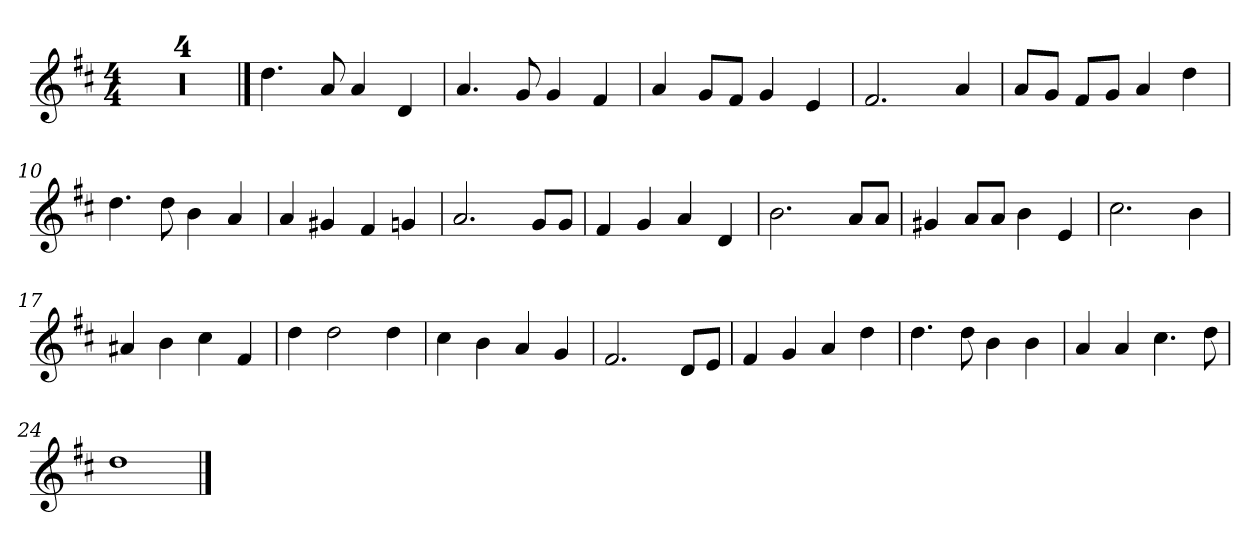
**kern
*part1
*staff1
*clefG2
*k[f#c#]
*D:
*M4/4
=1
1r
=2
1r
=3
1r
=4
1r
==5
4.dd
8a
4a
4d
=6
4.a
8g
4g
4f#
=7
4a
8g/L
8f#/J
4g
4e
=8
2.f#
4a
=9
8a/L
8g/J
8f#/L
8g/J
4a
4dd
=10
4.dd
8dd
4b
4a
=11
4a
4g#X
4f#
4gn
=12
2.a
8g/L
8g/J
=13
4f#
4g
4a
4d
=14
2.b
8a/L
8a/J
=15
4g#X
8a/L
8a/J
4b
4e
=16
2.cc#
4b
=17
4a#X
4b
4cc#
4f#
=18
4dd
2dd
4dd
=19
4cc#
4b
4a
4g
=20
2.f#
8d/L
8e/J
=21
4f#
4g
4a
4dd
=22
4.dd
8dd
4b
4b
=23
4a
4a
4.cc#
8dd
=24
1dd
==
*-
